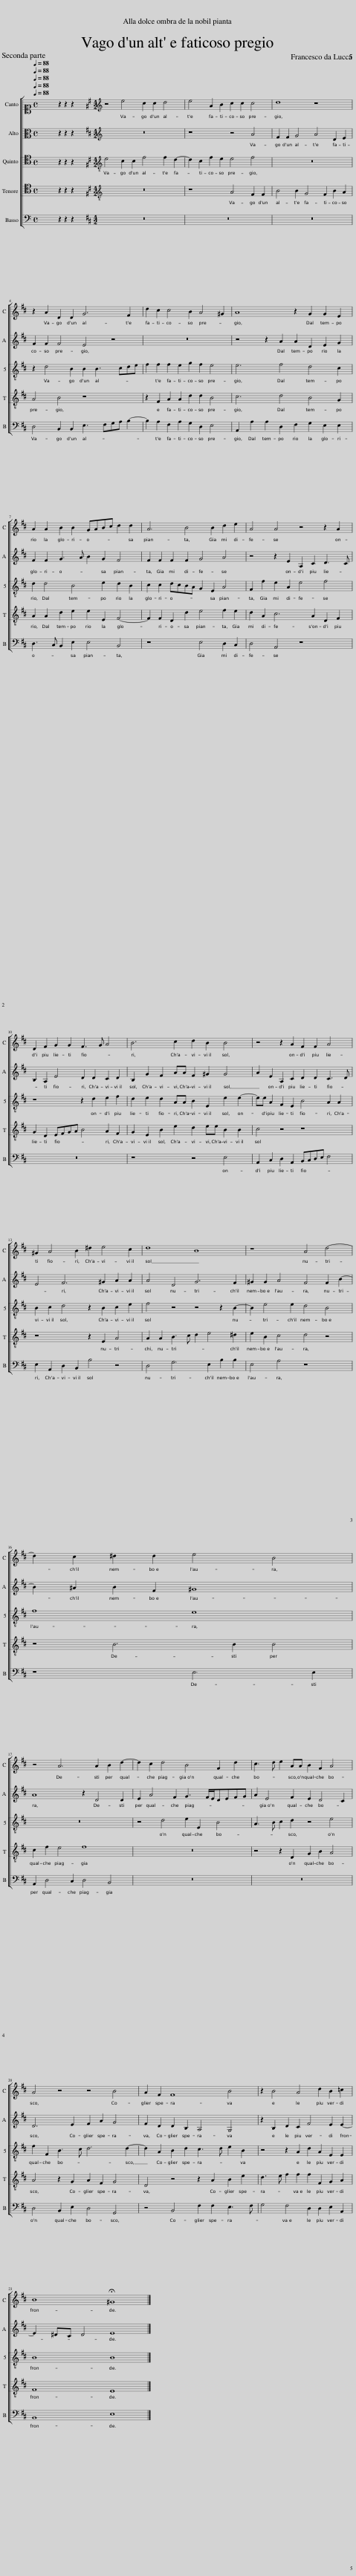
X:1
%%score [ 1 2 [ 3 4 ] 5 ]
L:1/8
Q:1/4=88
M:4/4
I:linebreak $
K:C
V:1 alto1
V:2 alto
V:3 tenor
V:4 tenor
V:5 bass
V:1
 x8 | z2 z2 z2 x2 |[K:D][M:4/2][K:treble] z4 e4 c2 c2 d4 | e4 A2 B2 c2 c2 c4 | d8 z8 |$ %5
 z2 A2 D2 D2 G6 F2 | d2 c2 c4 B2 A4 ^G2 | A8 z2 G2 G2 E2 |$ A2 A2 B2 B2 GABc d2 d2 | A6 B4 B2 d2 e2 | %10
 A4 A4 z4 z2 A2 |$ D2 F2 G2 G2 F3 G A4 | B6 c2 d2 B2 B4 | z4 z2 A2 F2 F2 A4 |$ ^G2 A4 B2 ^d2 e4 c2 | %15
 d8 B8 | z8 A4 d4- |$ d2 c2 ^d2 d2 e4 B4 |$ z4 A6 A2 B2 d2- | d2 c2 d4 B4 F2 d2 | %20
 c3 d e2 AA B2 F2 A4 |$ A4 z4 z4 B4 | A2 F2 F8 B4 | z2 B4 A4 d2 B2 =c2 |$ B8 !fermata!^G8 |] %25
V:2
 x8 | z2 z2 z2 x2 |[K:D][M:4/2][K:treble] z16 | z8 z4 A4 | F2 F2 G4 A4 D2 E2 |$ %5
 F2 F2 F4 E4 z4 | z16 | z4 z2 A2 A2 D2 E2 G2 |$ F2 F2 G3 A B2 G2 F4 | F2 F2 F2 F2 G4 A4 | %10
 z4 z2 E2 A,2 C2 D3 C |$ B,2 A,2 E4 D2 D2 C2 D2 | B,2 G2 F2 AA F2 ^G2 G4 | A2 E2 A,2 C2 D2 D2 C3 D |$ E4 F6 ^G2 A2 A2 | %15
 A4 D4 G6 F2 | ^G2 G2 A4 F4 F2 B2- |$ B2 ^A2 B2 F2 ^G8 |$ A8 z2 D4 D2 | E2 A4 F2 G3 F/E/DEFG | %20
 A2 E4 F2 E2 D4 C2 |$ D6 E2 F2 A2 G4 | F2 D2 D2 B,2 A,4 G,4 | z2 B,2 D2 C2 F4 E2 E2- |$ E2 ^DC D4 E8 |] %25
V:3
 x8 | z2 z2 z2 x2 |[K:D][M:4/2][K:treble-8] e4 c2 c2 f4 f2 d2- | d2 c2 f2 e2 e4 f4 | z16 |$ %5
 z2 d4 B2 B2 B3 cde | f2 f2 f2 e2 g2 f2 e4 | e6 f4 d4 c2 |$ d2 d4 B4 e2 d2 B2 | c2 c2 dcBA G2 E2 A4 | %10
 F2 f2 e2 A2 e4 f4 |$ z8 z2 d2 e2 f2 | d2 e2 d2 AA B2 E2 e2 e2- | ee A2 F2 E2 B4 A2 A2 |$ B2 c2 d4 z2 B2 c2 e2 | %15
 f4 z4 z4 z2 B2- | B2 e4 e2 d4 B4 |$ f8 e8 |$ z16 | z4 d4 e2 E2 B4 | %20
 A3 B c2 d2 z4 e4 |$ f2 F2 B3 c d6 d2- | d2 A2 B2 d2 c3 d e2 B2 | z4 z2 A2 d2 A2 E2 E2 |$ B8 B8 |] %25
V:4
 x8 | z2 z2 z2 x2 |[K:D][M:4/2][K:treble-8] z16 | z8 A4 F2 F2 | B4 B2 G4 F2 B2 A2 |$ %5
 A4 B4 z8 | z2 F2 A2 A2 d2 d2 B4 | c6 d4 B4 G2 |$ A2 A2 d2 e2 e2 E2 F4- | F2 F2 D2 d2 e4 f2 e2 | %10
 d2 A2 c6 A2 D2 F2 |$ G2 D2 EFGA B4 A2 F2 | G2 E2 B2 e2 d2 ee B2 B2 | c4 z4 z8 |$ z8 z2 E2 A4 | %15
 A2 A2 B3 c d2 e4 ^d2 | e2 B2 c4 d4 z4 |$ z4 B6 B2 B4 |$ c2 f2 e4 f8 | z16 | %20
 z4 z2 D2 G2 B2 A4 |$ A4 z2 G2 A2 F2 G4 | D4 z4 z2 A2 B2 e2 | d3 e f2 f2 f2 F2 G2 A2 |$ F8 E8 |] %25
V:5
 x8 | z2 z2 z2 x2 |[K:D][M:4/2] z16 | z16 | z16 |$ %5
 D,4 B,,2 B,,2 E,3 F,G,A, B,2- | B,2 A,2 F,2 A,2 G,2 D,2 E,4 | A,,2 A,2 A,2 D,2 F,2 G,2 E,2 E,2 |$ D,3 C, B,,2 E,2 E,4 B,,4 | z8 E,4 D,2 C,2 | %10
 D,4 A,,4 z8 |$ z16 | z8 z4 E,4 | A,,2 C,2 D,2 A,,2 B,,C,D,E, F,4 |$ E,2 A,,2 D,2 B,,2 B,4 z4 | %15
 D,4 G,6 E,2 B,2 B,2 | E,4 A,4 z8 |$ z8 E,6 E,2 |$ A,,2 D,4 C,2 D,4 B,,4 | z16 | %20
 z16 |$ D,4 B,,2 E,2 D,4 G,,4 | z4 B,,4 F,2 F,2 E,3 F, | G,4 F,4 D,2 D,2 E,2 A,,2 |$ B,,8 E,8 |] %25
